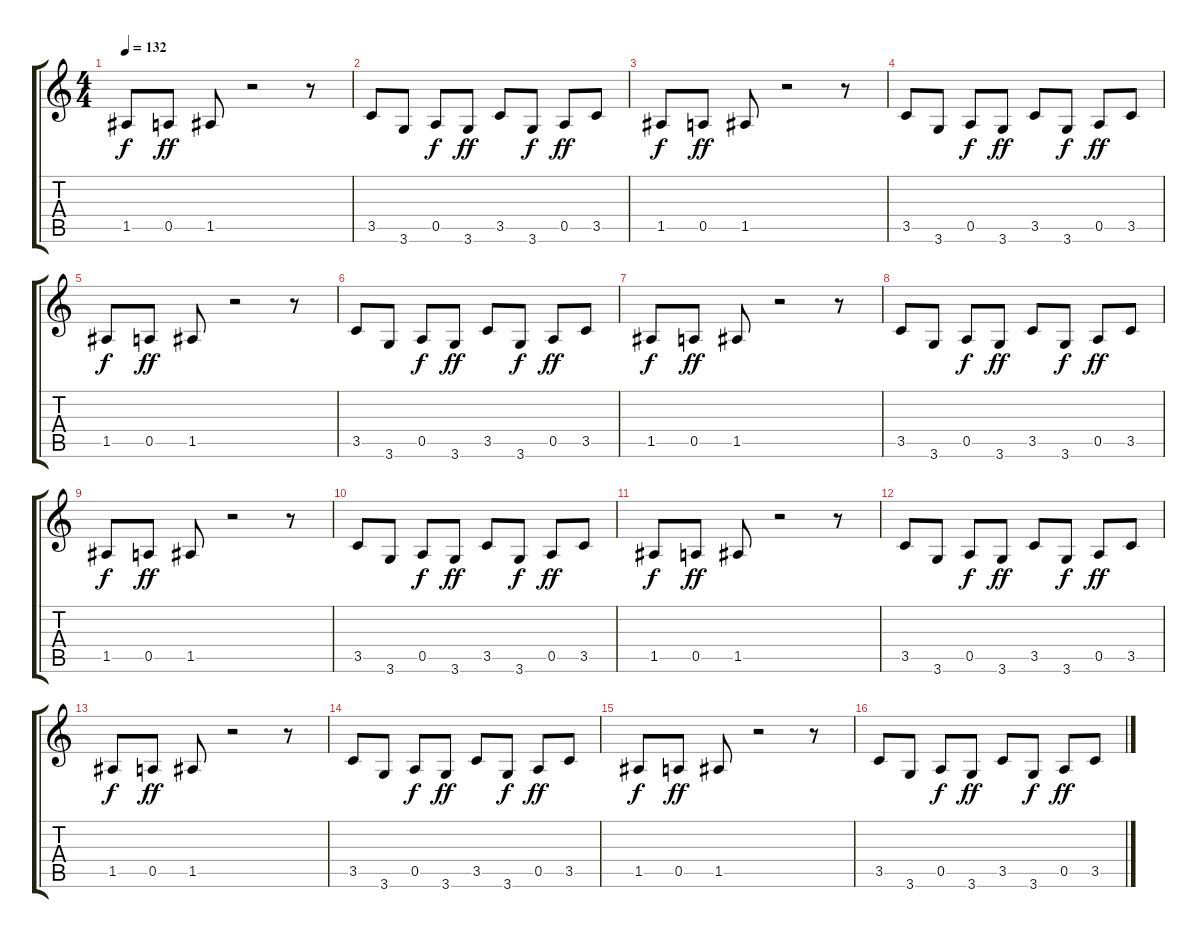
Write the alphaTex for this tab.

\track "" {instrument fretlessbass}
\staff {score tabs}
\tuning (E4 B3 G3 D3 A2 E2) {hide}
\ts (4 4)
\tempo 132
\clef g2
\ks c
1.5.8{dy f} 0.5.8{dy ff} 1.5.8 r.2 r.8 |
3.5.8 3.6.8 0.5.8{dy f} 3.6.8{dy ff} 3.5.8 3.6.8{dy f} 0.5.8{dy ff} 3.5.8 |
1.5.8{dy f} 0.5.8{dy ff} 1.5.8 r.2 r.8 |
3.5.8 3.6.8 0.5.8{dy f} 3.6.8{dy ff} 3.5.8 3.6.8{dy f} 0.5.8{dy ff} 3.5.8 |
1.5.8{dy f} 0.5.8{dy ff} 1.5.8 r.2 r.8 |
3.5.8 3.6.8 0.5.8{dy f} 3.6.8{dy ff} 3.5.8 3.6.8{dy f} 0.5.8{dy ff} 3.5.8 |
1.5.8{dy f} 0.5.8{dy ff} 1.5.8 r.2 r.8 |
3.5.8 3.6.8 0.5.8{dy f} 3.6.8{dy ff} 3.5.8 3.6.8{dy f} 0.5.8{dy ff} 3.5.8 |
1.5.8{dy f} 0.5.8{dy ff} 1.5.8 r.2 r.8 |
3.5.8 3.6.8 0.5.8{dy f} 3.6.8{dy ff} 3.5.8 3.6.8{dy f} 0.5.8{dy ff} 3.5.8 |
1.5.8{dy f} 0.5.8{dy ff} 1.5.8 r.2 r.8 |
3.5.8 3.6.8 0.5.8{dy f} 3.6.8{dy ff} 3.5.8 3.6.8{dy f} 0.5.8{dy ff} 3.5.8 |
1.5.8{dy f} 0.5.8{dy ff} 1.5.8 r.2 r.8 |
3.5.8 3.6.8 0.5.8{dy f} 3.6.8{dy ff} 3.5.8 3.6.8{dy f} 0.5.8{dy ff} 3.5.8 |
1.5.8{dy f} 0.5.8{dy ff} 1.5.8 r.2 r.8 |
3.5.8 3.6.8 0.5.8{dy f} 3.6.8{dy ff} 3.5.8 3.6.8{dy f} 0.5.8{dy ff} 3.5.8
